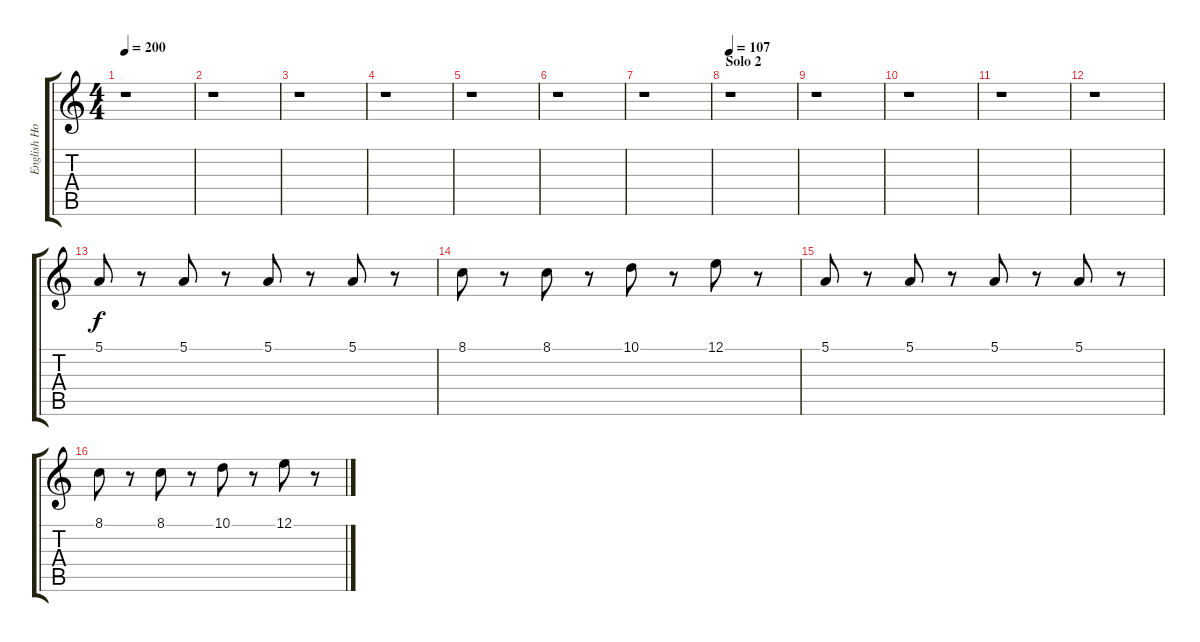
\track ("English Horn" "English Ho") {instrument englishhorn}
\staff {score tabs}
\tuning (E4 B3 G3 D3 A2 E2) {hide}
\ts (4 4)
\tempo 200
\clef g2
\ks c
r.1{dy fff} |
r.1 |
r.1 |
r.1 |
r.1 |
r.1 |
r.1 |
\section ("" "Solo 2")
\tempo 107
r.1 |
r.1 |
r.1 |
r.1 |
r.1 |
5.1.8{dy f volume 12} r.8 5.1.8 r.8 5.1.8 r.8 5.1.8 r.8 |
8.1.8 r.8 8.1.8 r.8 10.1.8 r.8 12.1.8 r.8 |
5.1.8 r.8 5.1.8 r.8 5.1.8 r.8 5.1.8 r.8 |
8.1.8 r.8 8.1.8 r.8 10.1.8 r.8 12.1.8 r.8
